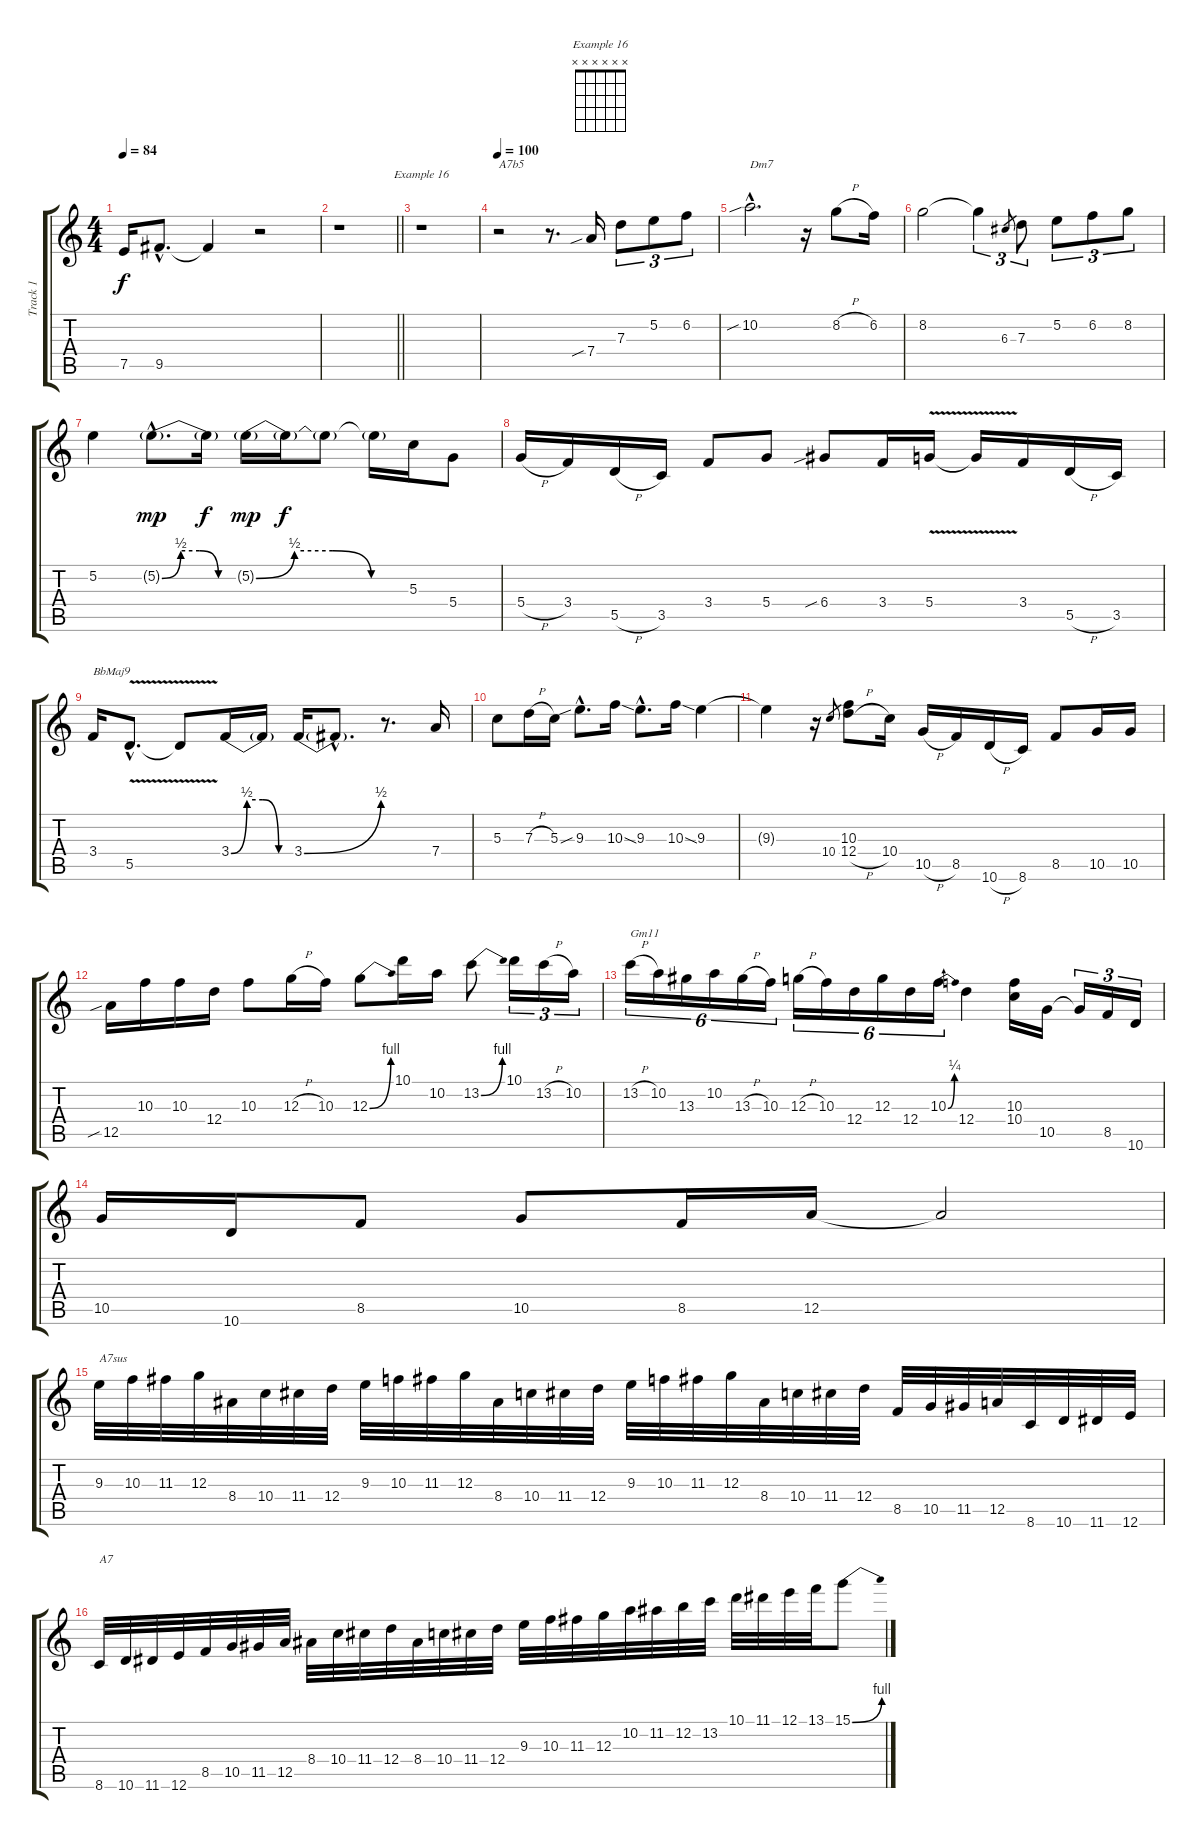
\track ("Track 1" "Track 1") {instrument distortionguitar}
\staff {score tabs}
\tuning (E4 B3 G3 D3 A2 E2) {hide}
\chord ("Example 16" x x x x x x)
\ts (4 4)
\tempo 84
\clef g2
\ks c
7.5.16{dy f} 9.5{hac}.8{d} 9.5{t}.4 r.2 |
\barLineRight lightlight
r.1 |
r.1{ch "Example 16"} |
\tempo 100
r.2{txt "A7b5"} r.8{d} 7.4{sib}.16 7.3.8{tu (3 2)} 5.2.8{tu (3 2)} 6.2.8{tu (3 2)} |
10.2{sib hac}.2{d txt "Dm7"} r.16 8.2{h}.8 6.2.16 |
8.2.2 8.2{t}.4{tu (3 2)} 6.3.8{gr} 7.3.8{tu (3 2)} 5.2.8{tu (3 2)} 6.2.8{tu (3 2)} 8.2.8{tu (3 2)} |
5.2.4 5.2{be (custom 0 0 15 2 30 2 45 0 60 0) g hac}.8{d dy mp} 5.2{t}.16{dy f} 5.2{be (custom 0 0 15 2 30 2 45 0 60 0) g}.16{dy mp} 5.2{t}.16{dy f} 5.2{t}.8 5.2{t}.16 5.3.16 5.4.8 |
5.4{h}.16 3.4.16 5.5{h}.16 3.5.16 3.4.8 5.4.8 6.4{sib}.8 3.4.16 5.4{v}.16 5.4{t}.16 3.4.16 5.5{h}.16 3.5.16 |
3.4.16{txt "BbMaj9"} 5.5{v hac}.8{d} 5.5{t}.8 3.4{be (custom 0 0 15 2 30 2 45 0 60 0)}.16 3.4{t}.16 3.4{be (bend 0 0 60 2)}.16 3.4{hac t}.8{d} r.8{d} 7.4.16 |
5.3.8 7.3{h}.16 5.3.16 9.3{sib hac}.8{d} 10.3{sod}.16 9.3{hac}.8{d} 10.3{sod}.16 9.3.4 |
9.3{t}.4 r.16 10.4.8{gr} (10.3 12.4{h}).8 10.4.16 10.5{h}.16 8.5.16 10.6{h}.16 8.6.16 8.5.8 10.5.16 10.5.16 |
12.5{sib}.16 10.3.16 10.3.16 12.4.16 10.3.8 12.3{h}.16 10.3.16 12.3{be (bend 0 0 60 4)}.8 10.1.16 10.2.16 13.2{be (bend 0 0 60 4)}.8 10.1.16{tu (3 2)} 13.2{h}.16{tu (3 2)} 10.2.16{tu (3 2)} |
13.2{h}.16{tu (6 4) txt "Gm11"} 10.2.16{tu (6 4)} 13.3.16{tu (6 4)} 10.2.16{tu (6 4)} 13.3{h}.16{tu (6 4)} 10.3.16{tu (6 4)} 12.3{h}.16{tu (6 4)} 10.3.16{tu (6 4)} 12.4.16{tu (6 4)} 12.3.16{tu (6 4)} 12.4.16{tu (6 4)} 10.3{be (bend 0 0 60 1)}.16{tu (6 4)} 12.4.4 (10.3 10.4).16 10.5.16 10.5{t}.16{tu (3 2)} 8.5.16{tu (3 2)} 10.6.16{tu (3 2)} |
10.5.16 10.6.16 8.5.8 10.5.8 8.5.16 12.5.16 12.5{t}.2 |
9.3.32{txt "A7sus"} 10.3.32 11.3.32 12.3.32 8.4.32 10.4.32 11.4.32 12.4.32 9.3.32 10.3.32 11.3.32 12.3.32 8.4.32 10.4.32 11.4.32 12.4.32 9.3.32 10.3.32 11.3.32 12.3.32 8.4.32 10.4.32 11.4.32 12.4.32 8.5.32 10.5.32 11.5.32 12.5.32 8.6.32 10.6.32 11.6.32 12.6.32 |
8.6.32{txt "A7"} 10.6.32 11.6.32 12.6.32 8.5.32 10.5.32 11.5.32 12.5.32 8.4.32 10.4.32 11.4.32 12.4.32 8.4.32 10.4.32 11.4.32 12.4.32 9.3.32 10.3.32 11.3.32 12.3.32 10.2.32 11.2.32 12.2.32 13.2.32 10.1.32 11.1.32 12.1.32 13.1.32 15.1{be (bend 0 0 60 4)}.8
